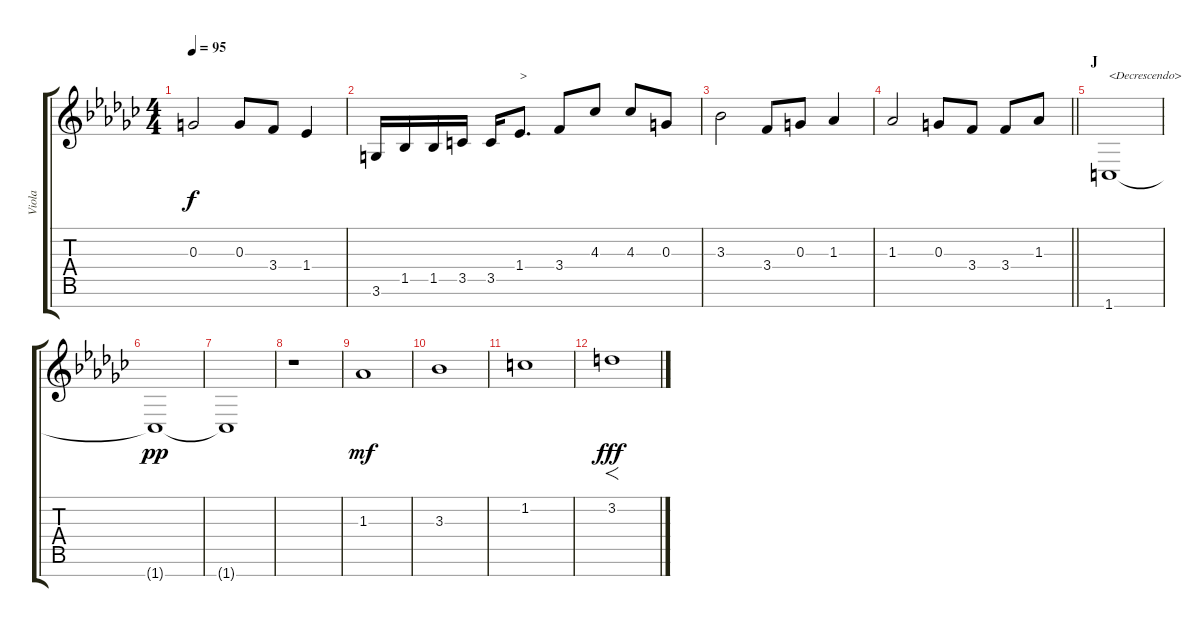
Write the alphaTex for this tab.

\track ("Viola" "Viola") {instrument viola}
\staff {score tabs}
\tuning (E5 B4 G4 D4 A3 E3 B2) {hide}
\ts (4 4)
\tempo 95
\clef g2
\ks gb
0.3.2{dy f} 0.3.8 3.4.8 1.4.4 |
3.6.16 1.5.16 1.5.16 3.5.16 3.5.16 1.4.8{d txt ">"} 3.4.8 4.3.8 4.3.8 0.3.8 |
3.3.2 3.4.8 0.3.8 1.3.4 |
\barLineRight lightlight
1.3.2 0.3.8 3.4.8 3.4.8 1.3.8 |
\section ("" "J")
1.7.1{txt "<Decrescendo>"} |
1.7{t}.1{dy pp} |
1.7{t}.1 |
r.1 |
1.3.1{dy mf} |
3.3.1 |
1.2.1 |
3.2.1{f dy fff}
